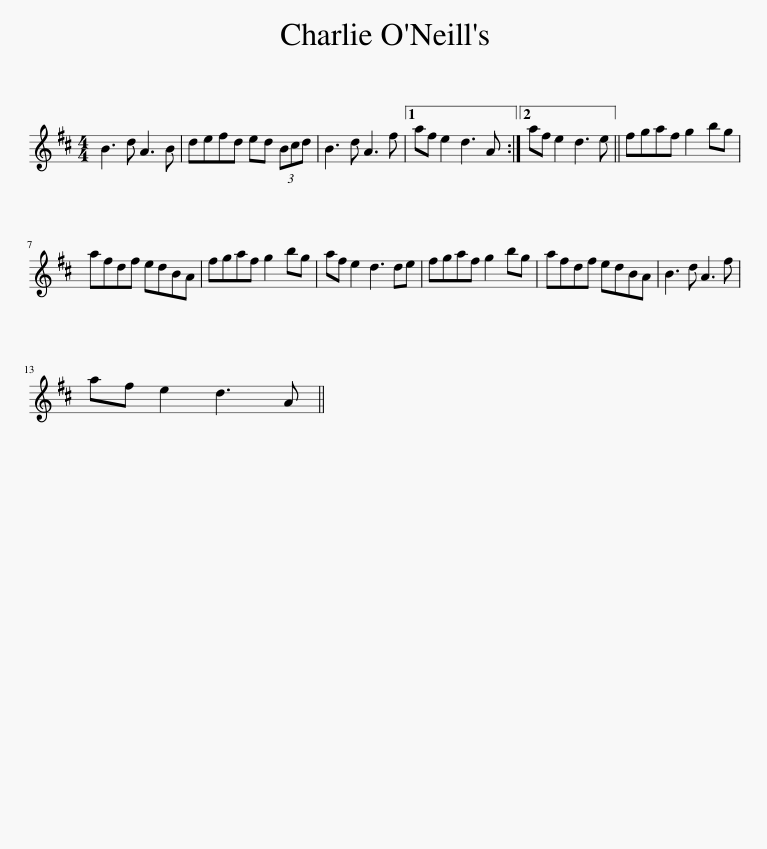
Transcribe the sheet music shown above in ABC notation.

X:1
L:1/8
M:4/4
I:linebreak $
K:D
V:1 treble
V:1
 B3 d A3 B | defd ed (3Bcd | B3 d A3 f |1 af e2 d3 A :|2 af e2 d3 e || %5
 fgaf g2 bg |$ afdf edBA | fgaf g2 bg | af e2 d3 de | fgaf g2 bg | %10
 afdf edBA | B3 d A3 f |$ af e2 d3 A || %13
